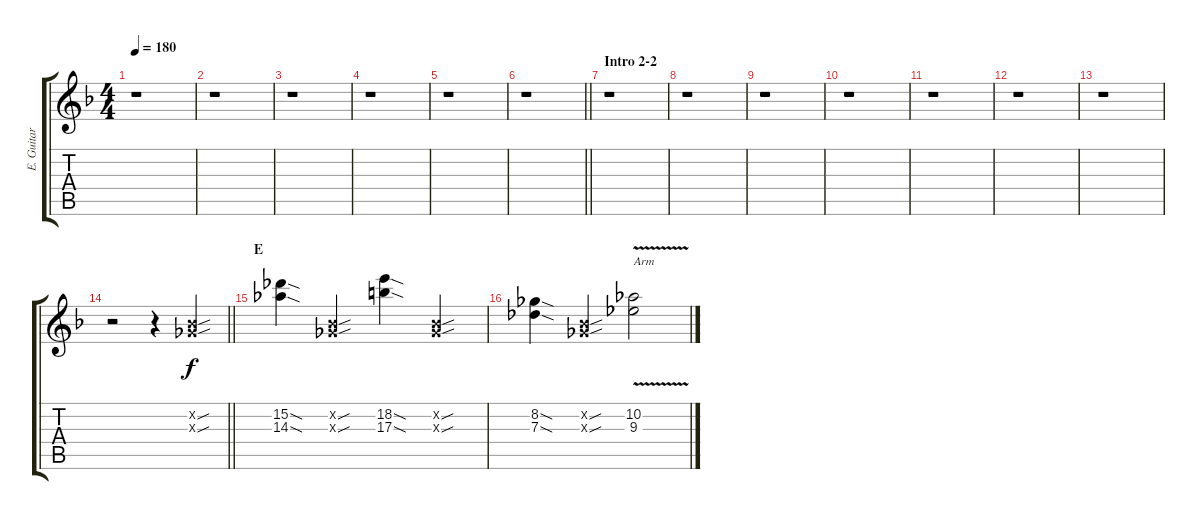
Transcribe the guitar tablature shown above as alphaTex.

\track ("E. Guitar III" "E. Guitar ") {instrument distortionguitar}
\staff {score tabs}
\tuning (Eb4 Bb3 Gb3 Db3 Ab2 Eb2) {hide}
\ts (4 4)
\tempo 180
\clef g2
\ks f
r.1{dy f} |
r.1 |
r.1 |
r.1 |
r.1 |
\barLineRight lightlight
r.1 |
\section ("" "Intro 2-2")
r.1 |
r.1 |
r.1 |
r.1 |
r.1 |
r.1 |
r.1 |
\barLineRight lightlight
r.2 r.4 (0.2{sou x} 0.3{sou x}).4 |
\section ("" "E")
(15.2{sod} 14.3{sod}).4 (0.2{sou x} 0.3{sou x}).4 (18.2{sod} 17.3{sod}).4 (0.2{sou x} 0.3{sou x}).4 |
(8.2{sod} 7.3{sod}).4 (0.2{sou x} 0.3{sou x}).4 (10.2{v} 9.3).2{txt "Arm"}
